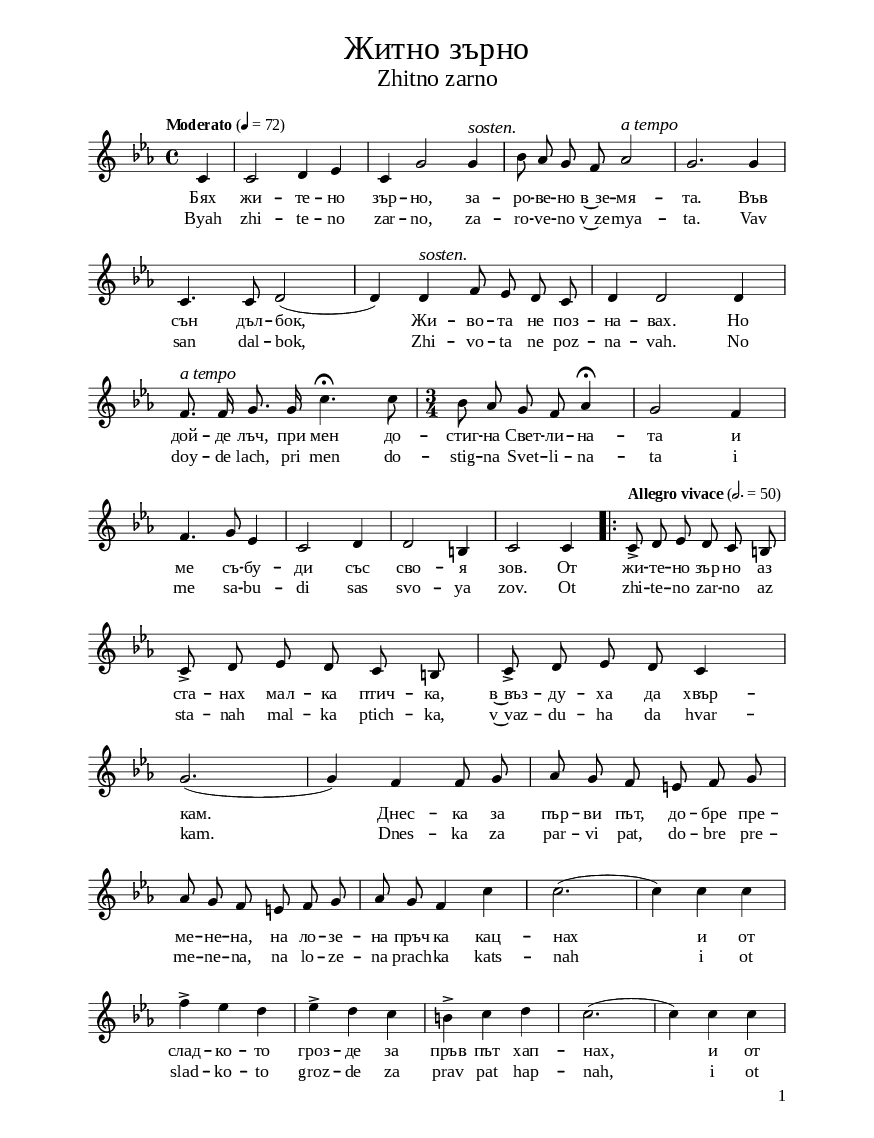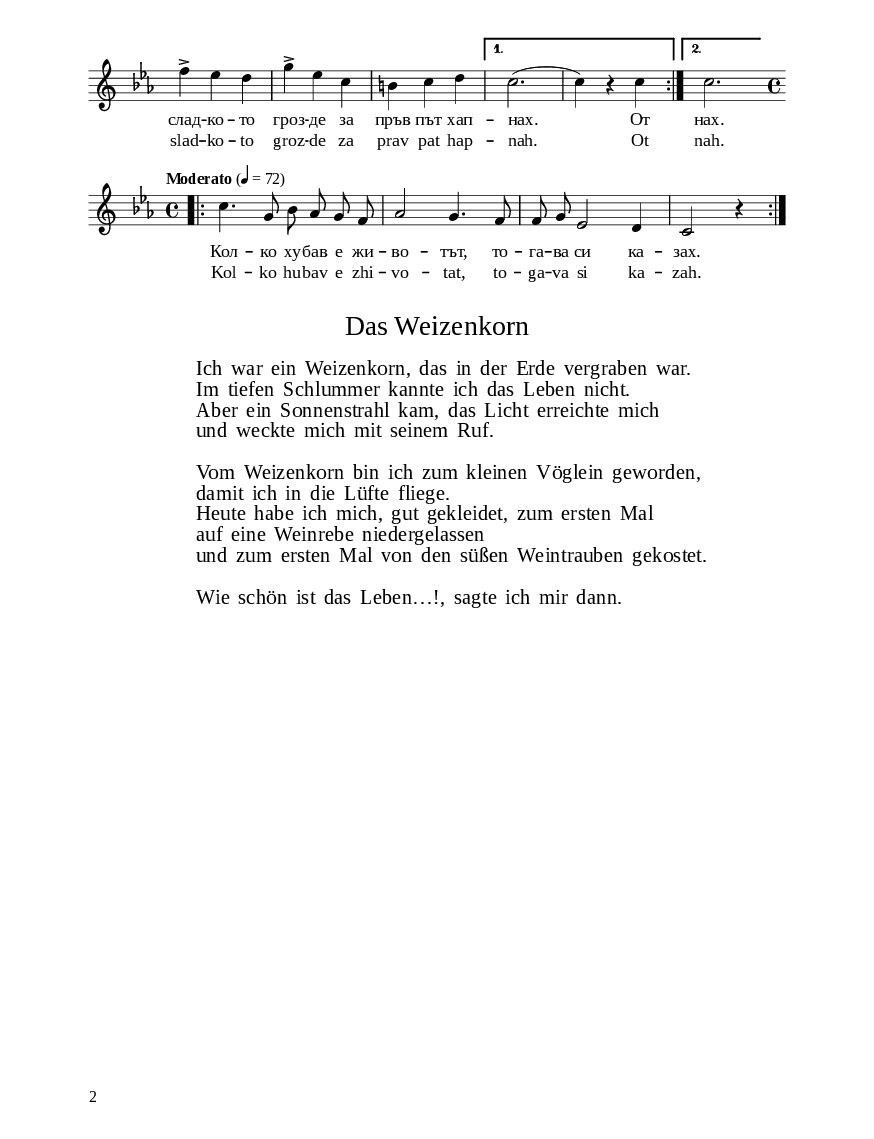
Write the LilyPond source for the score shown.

\version "2.22.1"

% include paper part and global functions
\include "include/globals.ily"

\bookpart {
  \include "include/bookpart-paper.ily"
  \score {
    \include "include/score-layout.ily"

    \new Voice \relative c' {
      \clef treble
      \key c \minor
      \time 4/4
      \tempoFunc "Moderato" 4 "72"
      \autoBeamOff
      \partial 4
      c4 | c2 d4 es | c g'2 g4^\markup { \large \italic "sosten."} | bes8 as g f as2^\markup { \large \italic "a tempo"} | g2. g4 | \break

      c,4. c8 d2 (| d4) d^\markup { \large \italic "sosten."} f8 es d c | d4 d2 d4 |\break

      f8.^\markup { \large \italic "a tempo"} f16 g8. g16 c4. \fermata c8 | \time 3/4 bes as g f as4 \fermata | g2 f4 | \break

      f4. g8 es4 | c2 d4 | d2 b4 | c2 c4 | \repeat volta 2 {

        \tempoFunc "Allegro vivace" 2. "50"
        c8 -> d es d c b | |\break

        c -> d es d c  b | c -> d es d c 4 | \break

        g'2. (|g4) f f8 g8 | as g f e f g | \break

        as8 g f e f g | as g f4 c'4 | c2. (| c4) c c | \break

        f -> es d | es -> d c | b -> c d | c2. ( | c4)  c c  | \break

        f -> es d | g -> es c | b c d |
      }
      \alternative {
        {
          c2. ( | c4)  r4 c4  |
        }  {c2. \bar "||"  \break }
      }

      \repeat volta 2 {
        \time 4/4
        \tempoFunc "Moderato" 4 "72"
        \bar ".|:" c4. g8 bes as g f | as2 g4. f8 | f g es2 d4 | c2 r4
      }
    }

    \addlyrics {
      Бях жи -- те -- но зър -- но, за -- ро -- ве -- но в~зе -- мя -- та.

      Във сън дъл -- бок, Жи -- во -- та не поз -- на -- вах.

      Но дой -- де лъч, при мен до -- стиг -- на Свет -- ли -- на -- та

      и ме съ -- бу -- ди със сво -- я зов.

      От жи -- те -- но зър -- но аз ста -- нах мал -- ка птич -- ка,

      в~въз -- ду -- ха да хвър -- кам.

      Днес -- ка за пър -- ви път, до -- бре пре -- ме -- не -- на,

      на ло -- зе -- на пръч -- ка кац -- нах и от слад -- ко -- то гроз -- де

      за пръв път хап -- нах, и от слад -- ко -- то гроз -- де

      за пръв път хап -- нах. От нах.

      Кол -- ко ху -- бав е жи -- во -- тът, то -- га -- ва си ка -- зах.}
      \addlyrics {
        Byah zhi -- te -- no zar -- no, za -- ro -- ve -- no v~ze -- mya -- ta.

        Vav san dal -- bok, Zhi -- vo -- ta ne poz -- na -- vah.

        No doy -- de lach, pri men do -- stig -- na Svet -- li -- na -- ta

        i me sa -- bu -- di sas svo -- ya zov.

        Ot zhi -- te -- no zar -- no az sta -- nah mal -- ka ptich -- ka,

        v~vaz -- du -- ha da hvar -- kam.

        Dnes -- ka za par -- vi pat, do -- bre pre -- me -- ne -- na,

        na lo -- ze -- na prach -- ka kats -- nah i ot slad -- ko -- to groz -- de

        za prav pat hap -- nah, i ot slad -- ko -- to groz -- de

        za prav pat hap -- nah. Ot nah.

        Kol -- ko hu -- bav e zhi -- vo -- tat, to -- ga -- va si ka -- zah.}

        \header {
          title = \titleFunc "Житно зърно" "Zhitno zarno"
        }

        \midi{}

      } % score



      % include foreign translation(s) of the song
      \version "2.24.0"

\markup \fill-line { \fontsize #deTitleFontSize "Das Weizenkorn" }
\markup \null
\markup \null
\markup \fontsize #deCoupletFontSize {
  \hspace #8
  \override #`(baseline-skip . ,deCoupletBaselineSkip)

  \column {

 \line { "   "Ich war ein Weizenkorn, das in der Erde vergraben war.}

 \line { "   "Im tiefen Schlummer kannte ich das Leben nicht.}

 \line { "   "Aber ein Sonnenstrahl kam, das Licht erreichte mich}

 \line { "   "und weckte mich mit seinem Ruf. }
 \line { " " }

 \line { "   "Vom Weizenkorn bin ich zum kleinen Vöglein geworden,}

 \line { "   "damit ich in die Lüfte fliege. }

 \line { "   "Heute habe ich mich, gut gekleidet, zum ersten Mal}

 \line { "   "auf eine Weinrebe niedergelassen }

 \line { "   "und zum ersten Mal von den süßen Weintrauben gekostet.}
 \line { " " }

 \line { "   "Wie schön ist das Leben…!, sagte ich mir dann. }


  }
}


    } % bookpart

    % Più mosso
    %
